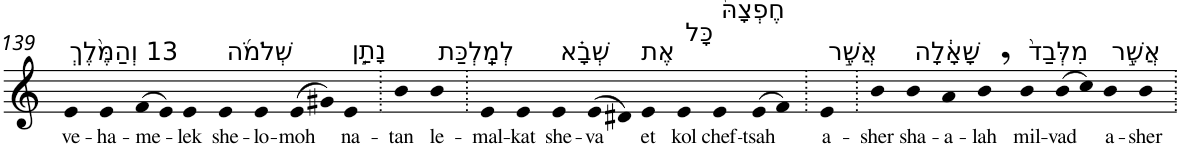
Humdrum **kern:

**kern	**text
*part1	*part1
*staff1	*staff1
*I"Piano	*
*I'Pno	*
!!LO:PB:g=z
*clefG2	*
*k[]	*
=139	=139
!LO:TX:a:t=13 וְהַמֶּ֨לֶךְ	!
!	!LO:LY:b
4e	ve-
!	!LO:LY:b
4e	-ha-
!	!LO:LY:b
(>8f	-me-
8e)	.
!	!LO:LY:b
4e	-lek
!LO:TX:a:t=שְׁלֹמֹ֜ה	!
!	!LO:LY:b
4e	she-
!	!LO:LY:b
4e	-lo-
!	!LO:LY:b
(>8e	-moh
8g#X)	.
!LO:TX:a:t=נָתַ֣ן	!
!	!LO:LY:b
4e	na-
=140.	=140.
!	!LO:LY:b
4b	-tan
!LO:TX:a:t=לְמַֽלְכַּת	!
!	!LO:LY:b
4b	le-
=141.	=141.
!	!LO:LY:b
4e	-mal-
!	!LO:LY:b
4e	-kat
!LO:TX:a:t=שְׁבָ֗א	!
!	!LO:LY:b
4e	she-
!	!LO:LY:b
(>8e	-va
8d#X)	.
!LO:TX:a:t=אֶת	!
!	!LO:LY:b
4e	et
!LO:TX:a:t=כָּל	!
!	!LO:LY:b
4e	kol
!LO:TX:a:t=חֶפְצָהּ֙	!
!	!LO:LY:b
4e	chef-
!	!LO:LY:b
(>8e	-tsah
8f)	.
=142.	=142.
!LO:TX:a:t=אֲשֶׁ֣ר	!
!	!LO:LY:b
4e	a-
=143.	=143.
!	!LO:LY:b
4b	-sher
!LO:TX:a:t=שָׁאָ֔לָה	!
!	!LO:LY:b
4b	sha-
!	!LO:LY:b
4a	-a-
!	!LO:LY:b
4b,	-lah
!LO:TX:a:t=מִלְּבַד֙	!
!	!LO:LY:b
4b	mil-
!	!LO:LY:b
(>8b	-vad
8cc)	.
!LO:TX:a:t=אֲשֶׁ֣ר	!
!	!LO:LY:b
4b	a-
!	!LO:LY:b
4b	-sher
=.	=.
*-	*-
